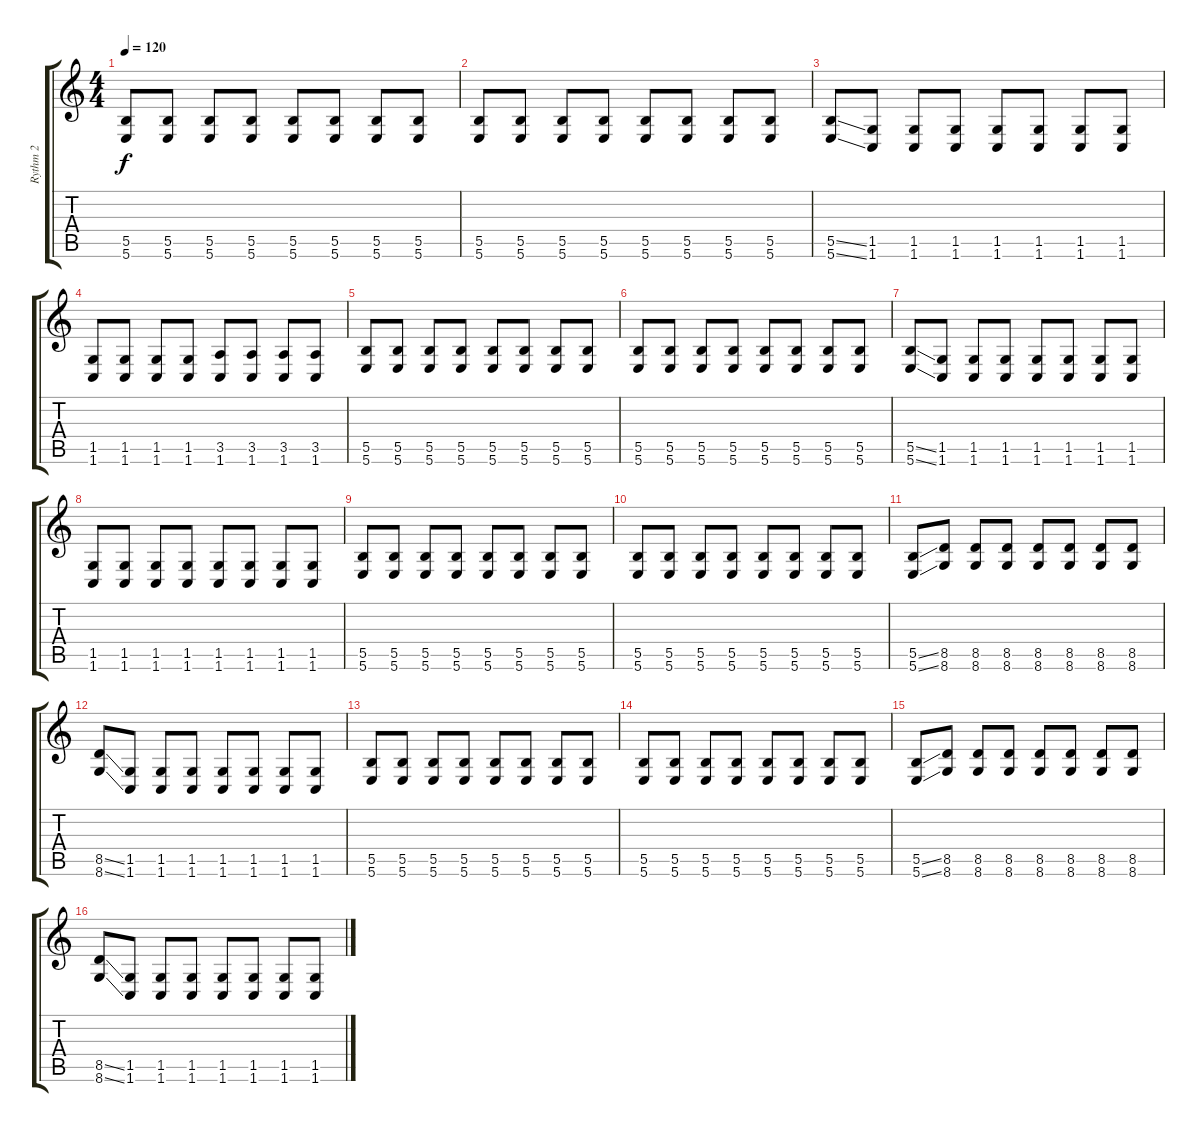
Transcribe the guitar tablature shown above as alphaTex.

\track ("Rythm 2" "Rythm 2") {instrument distortionguitar}
\staff {score tabs}
\tuning (Db4 Ab3 E3 B2 Gb2 B1) {hide}
\ts (4 4)
\tempo 120
\clef g2
\ks c
(5.5 5.6).8{dy f} (5.5 5.6).8 (5.5 5.6).8 (5.5 5.6).8 (5.5 5.6).8 (5.5 5.6).8 (5.5 5.6).8 (5.5 5.6).8 |
(5.5 5.6).8 (5.5 5.6).8 (5.5 5.6).8 (5.5 5.6).8 (5.5 5.6).8 (5.5 5.6).8 (5.5 5.6).8 (5.5 5.6).8 |
(5.5{ss} 5.6{ss}).8 (1.5 1.6).8 (1.5 1.6).8 (1.5 1.6).8 (1.5 1.6).8 (1.5 1.6).8 (1.5 1.6).8 (1.5 1.6).8 |
(1.5 1.6).8 (1.5 1.6).8 (1.5 1.6).8 (1.5 1.6).8 (3.5 1.6).8 (3.5 1.6).8 (3.5 1.6).8 (3.5 1.6).8 |
(5.5 5.6).8 (5.5 5.6).8 (5.5 5.6).8 (5.5 5.6).8 (5.5 5.6).8 (5.5 5.6).8 (5.5 5.6).8 (5.5 5.6).8 |
(5.5 5.6).8 (5.5 5.6).8 (5.5 5.6).8 (5.5 5.6).8 (5.5 5.6).8 (5.5 5.6).8 (5.5 5.6).8 (5.5 5.6).8 |
(5.5{ss} 5.6{ss}).8 (1.5 1.6).8 (1.5 1.6).8 (1.5 1.6).8 (1.5 1.6).8 (1.5 1.6).8 (1.5 1.6).8 (1.5 1.6).8 |
(1.5 1.6).8 (1.5 1.6).8 (1.5 1.6).8 (1.5 1.6).8 (1.5 1.6).8 (1.5 1.6).8 (1.5 1.6).8 (1.5 1.6).8 |
(5.5 5.6).8 (5.5 5.6).8 (5.5 5.6).8 (5.5 5.6).8 (5.5 5.6).8 (5.5 5.6).8 (5.5 5.6).8 (5.5 5.6).8 |
(5.5 5.6).8 (5.5 5.6).8 (5.5 5.6).8 (5.5 5.6).8 (5.5 5.6).8 (5.5 5.6).8 (5.5 5.6).8 (5.5 5.6).8 |
(5.5{ss} 5.6{ss}).8 (8.5 8.6).8 (8.5 8.6).8 (8.5 8.6).8 (8.5 8.6).8 (8.5 8.6).8 (8.5 8.6).8 (8.5 8.6).8 |
(8.5{ss} 8.6{ss}).8 (1.5 1.6).8 (1.5 1.6).8 (1.5 1.6).8 (1.5 1.6).8 (1.5 1.6).8 (1.5 1.6).8 (1.5 1.6).8 |
(5.5 5.6).8 (5.5 5.6).8 (5.5 5.6).8 (5.5 5.6).8 (5.5 5.6).8 (5.5 5.6).8 (5.5 5.6).8 (5.5 5.6).8 |
(5.5 5.6).8 (5.5 5.6).8 (5.5 5.6).8 (5.5 5.6).8 (5.5 5.6).8 (5.5 5.6).8 (5.5 5.6).8 (5.5 5.6).8 |
(5.5{ss} 5.6{ss}).8 (8.5 8.6).8 (8.5 8.6).8 (8.5 8.6).8 (8.5 8.6).8 (8.5 8.6).8 (8.5 8.6).8 (8.5 8.6).8 |
(8.5{ss} 8.6{ss}).8 (1.5 1.6).8 (1.5 1.6).8 (1.5 1.6).8 (1.5 1.6).8 (1.5 1.6).8 (1.5 1.6).8 (1.5 1.6).8
